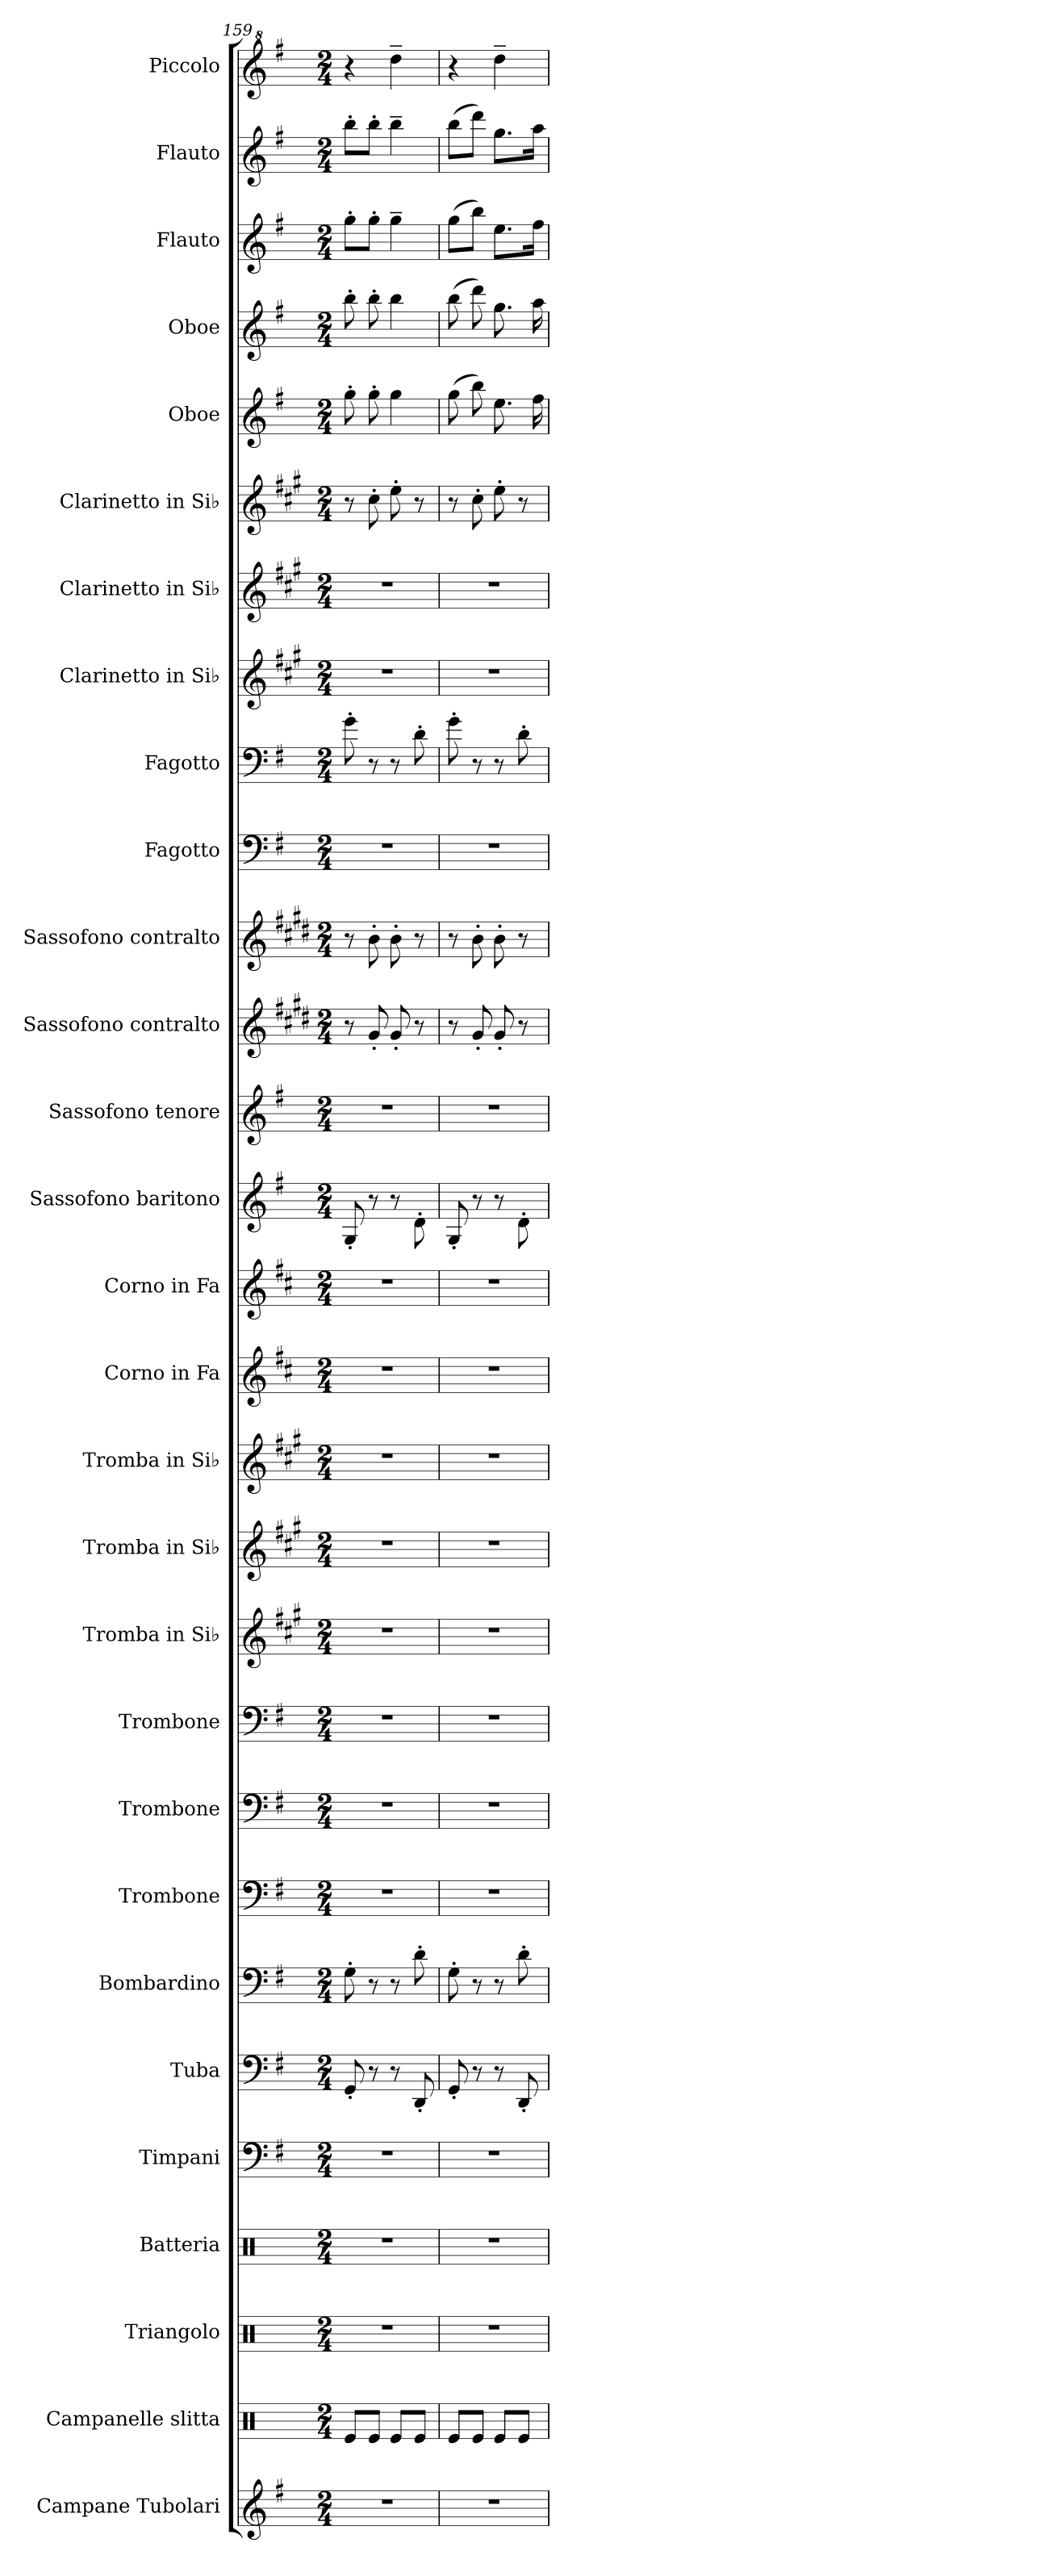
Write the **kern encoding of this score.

**kern	**kern	**kern	**kern	**kern	**kern	**kern	**kern	**kern	**kern	**kern	**kern	**kern	**kern	**kern	**kern	**kern	**kern	**kern	**kern	**kern	**kern	**kern	**kern	**kern	**kern	**kern	**kern	**kern
*part29	*part28	*part27	*part26	*part25	*part24	*part23	*part22	*part21	*part20	*part19	*part18	*part17	*part16	*part15	*part14	*part13	*part12	*part11	*part10	*part9	*part8	*part7	*part6	*part5	*part4	*part3	*part2	*part1
*staff29	*staff28	*staff27	*staff26	*staff25	*staff24	*staff23	*staff22	*staff21	*staff20	*staff19	*staff18	*staff17	*staff16	*staff15	*staff14	*staff13	*staff12	*staff11	*staff10	*staff9	*staff8	*staff7	*staff6	*staff5	*staff4	*staff3	*staff2	*staff1
*I"Campane Tubolari	*I"Campanelle slitta	*I"Triangolo	*I"Batteria	*I"Timpani	*I"Tuba	*I"Bombardino	*I"Trombone	*I"Trombone	*I"Trombone	*I"Tromba in Si♭	*I"Tromba in Si♭	*I"Tromba in Si♭	*I"Corno in Fa	*I"Corno in Fa	*I"Sassofono baritono	*I"Sassofono tenore	*I"Sassofono contralto	*I"Sassofono contralto	*I"Fagotto	*I"Fagotto	*I"Clarinetto in Si♭	*I"Clarinetto in Si♭	*I"Clarinetto in Si♭	*I"Oboe	*I"Oboe	*I"Flauto	*I"Flauto	*I"Piccolo
*I'Camp. tb.	*	*I'Triang.	*I'Batt.	*I'Timp.	*I'Tba.	*	*I'Tbn.	*I'Tbn.	*I'Tbn.	*I'Tr. Si♭	*I'Tr. Si♭	*I'Tr. Si♭	*I'Cor. Fa	*I'Cor. Fa	*	*	*	*	*I'Fag.	*I'Fag.	*I'Cl. Si♭	*I'Cl. Si♭	*I'Cl. Si♭	*I'Ob.	*I'Ob.	*I'Fl.	*I'Fl.	*
*clefG2	*clefX	*clefX	*clefX	*clefF4	*clefF4	*clefF4	*clefF4	*clefF4	*clefF4	*clefG2	*clefG2	*clefG2	*clefG2	*clefG2	*clefG2	*clefG2	*clefG2	*clefG2	*clefF4	*clefF4	*clefG2	*clefG2	*clefG2	*clefG2	*clefG2	*clefG2	*clefG2	*clefG^2
*	*	*	*	*	*	*	*	*	*	*ITrd1c2	*ITrd1c2	*ITrd1c2	*ITrd4c7	*ITrd4c7	*ITrd12c21	*ITrd8c14	*ITrd5c9	*ITrd5c9	*	*	*ITrd1c2	*ITrd1c2	*ITrd1c2	*	*	*	*	*ITrd-7c-12
*k[f#]	*k[]	*k[]	*k[]	*k[f#]	*k[f#]	*k[f#]	*k[f#]	*k[f#]	*k[f#]	*k[f#]	*k[f#]	*k[f#]	*k[f#]	*k[f#]	*k[f#]	*k[f#]	*k[f#]	*k[f#]	*k[f#]	*k[f#]	*k[f#]	*k[f#]	*k[f#]	*k[f#]	*k[f#]	*k[f#]	*k[f#]	*k[f#]
*M2/4	*M2/4	*M2/4	*M2/4	*M2/4	*M2/4	*M2/4	*M2/4	*M2/4	*M2/4	*M2/4	*M2/4	*M2/4	*M2/4	*M2/4	*M2/4	*M2/4	*M2/4	*M2/4	*M2/4	*M2/4	*M2/4	*M2/4	*M2/4	*M2/4	*M2/4	*M2/4	*M2/4	*M2/4
=159	=159	=159	=159	=159	=159	=159	=159	=159	=159	=159	=159	=159	=159	=159	=159	=159	=159	=159	=159	=159	=159	=159	=159	=159	=159	=159	=159	=159
2r	8Re/L	2r	2r	2r	8GG'/	8G'\	2r	2r	2r	2r	2r	2r	2r	2r	8GG'/	2r	8r	8r	2r	8g'\	2r	2r	8r	8gg'\	8bb'\	8gg'\L	8bb'\L	4r
.	8Re/J	.	.	.	8r	8r	.	.	.	.	.	.	.	.	8r	.	8B'/	8d'\	.	8r	.	.	8b'\	8gg'\	8bb'\	8gg'\J	8bb'\J	.
.	8Re/L	.	.	.	8r	8r	.	.	.	.	.	.	.	.	8r	.	8B'/	8d'\	.	8r	.	.	8dd'\	4gg\	4bb\	4gg~\	4bb~\	4dddd~\
.	8Re/J	.	.	.	8DD'/	8d'\	.	.	.	.	.	.	.	.	8D'\	.	8r	8r	.	8d'\	.	.	8r	.	.	.	.	.
=160	=160	=160	=160	=160	=160	=160	=160	=160	=160	=160	=160	=160	=160	=160	=160	=160	=160	=160	=160	=160	=160	=160	=160	=160	=160	=160	=160	=160
2r	8Re/L	2r	2r	2r	8GG'/	8G'\	2r	2r	2r	2r	2r	2r	2r	2r	8GG'/	2r	8r	8r	2r	8g'\	2r	2r	8r	(8gg\	(8bb\	(8gg\L	(8bb\L	4r
.	8Re/J	.	.	.	8r	8r	.	.	.	.	.	.	.	.	8r	.	8B'/	8d'\	.	8r	.	.	8b'\	8bb\)	8ddd\)	8bb\J)	8ddd\J)	.
.	8Re/L	.	.	.	8r	8r	.	.	.	.	.	.	.	.	8r	.	8B'/	8d'\	.	8r	.	.	8dd'\	8.ee\	8.gg\	8.ee\L	8.gg\L	4dddd~\
.	8Re/J	.	.	.	8DD'/	8d'\	.	.	.	.	.	.	.	.	8D'\	.	8r	8r	.	8d'\	.	.	8r	.	.	.	.	.
.	.	.	.	.	.	.	.	.	.	.	.	.	.	.	.	.	.	.	.	.	.	.	.	16ff#\	16aa\	16ff#\Jk	16aa\Jk	.
=	=	=	=	=	=	=	=	=	=	=	=	=	=	=	=	=	=	=	=	=	=	=	=	=	=	=	=	=
*-	*-	*-	*-	*-	*-	*-	*-	*-	*-	*-	*-	*-	*-	*-	*-	*-	*-	*-	*-	*-	*-	*-	*-	*-	*-	*-	*-	*-
